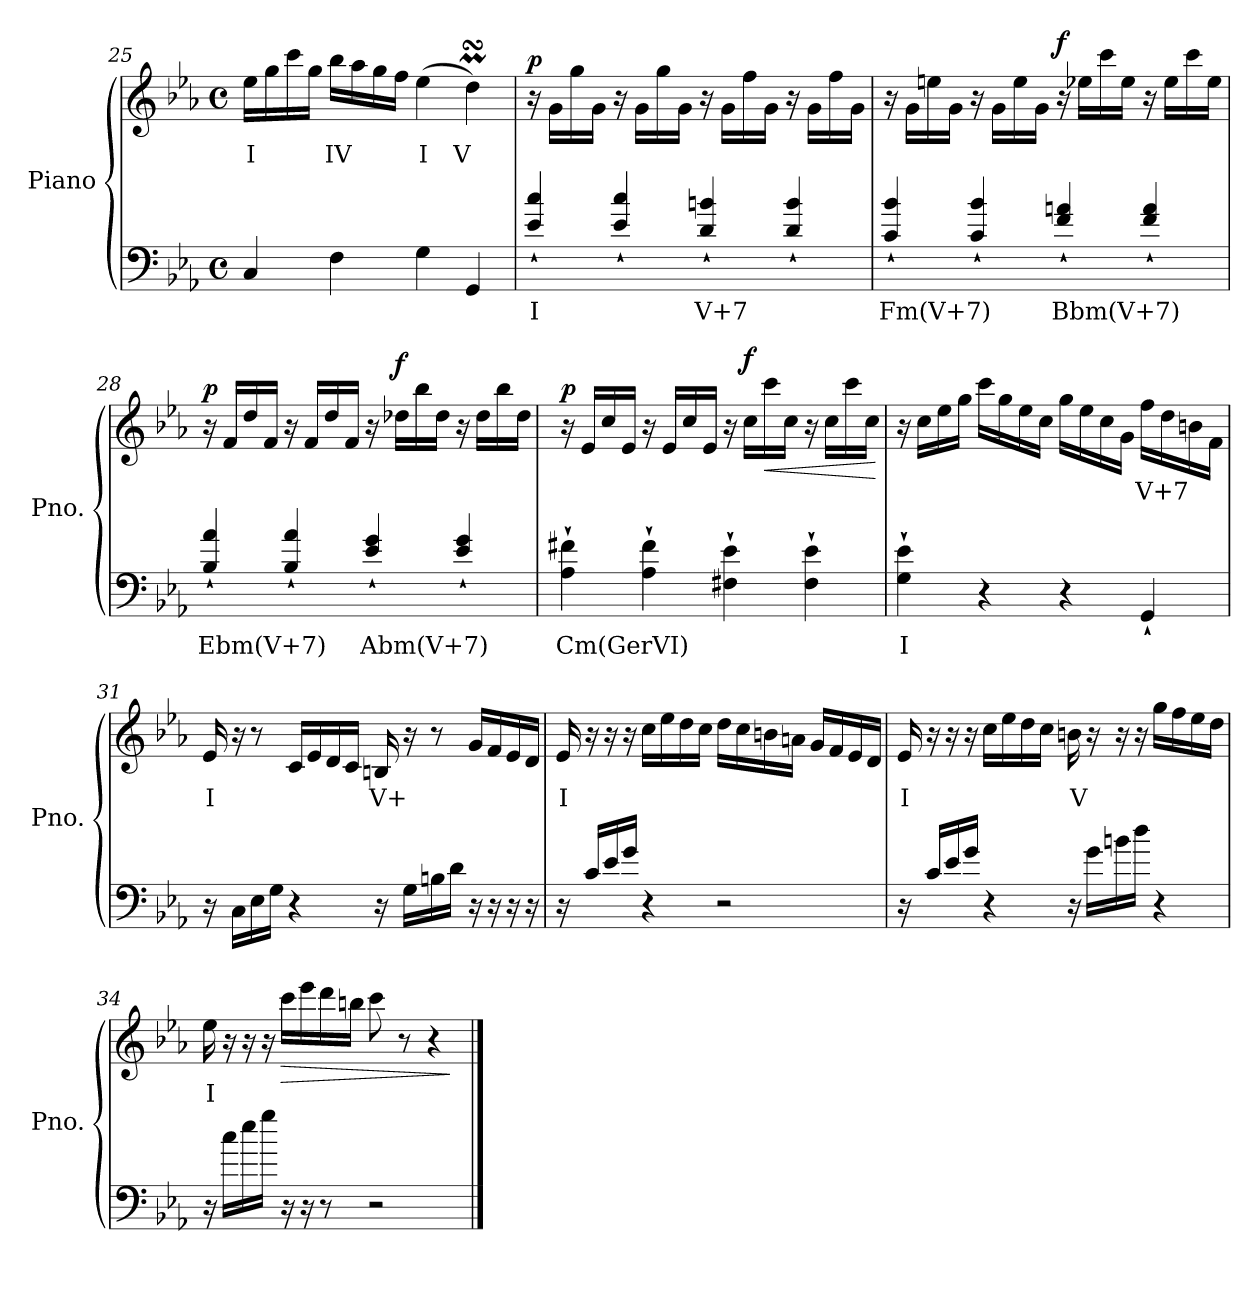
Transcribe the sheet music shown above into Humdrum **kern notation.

**kern	**text	**kern	**text	**dynam
*part1	*part1	*part1	*part1	*part1
*staff2	*staff2	*staff1	*staff1	*staff1/2
*I"Piano	*	*	*	*
*I'Pno.	*	*	*	*
*clefF4	*	*clefG2	*	*
*k[b-e-a-]	*	*k[b-e-a-]	*	*
*M4/4	*	*M4/4	*	*
*met(c)	*	*met(c)	*	*
=25	=25	=25	=25	=25
!	!	!	!LO:LY:b	!
4C/	.	16ee-\LL	I	.
.	.	16gg\	.	.
.	.	16ccc\	.	.
.	.	16gg\JJ	.	.
!	!	!	!LO:LY:b	!
4F<\	.	16bb-\LL	IV	.
.	.	16aa-\	.	.
.	.	16gg\	.	.
.	.	16ff\JJ	.	.
!	!	!	!LO:LY:b	!
4G\	.	(>4ee-\	I	.
!	!	!	!LO:LY:b	!
4GG/	.	4ddmsSsS\)	V	.
=26	=26	=26	=26	=26
!	!LO:LY:b	!	!	!LO:DY:b
4e-/`< 4cc/`<	I	16r	.	p
.	.	16g\LL	.	.
.	.	16gg\	.	.
.	.	16g\JJ	.	.
4e-/` 4cc/`	.	16r	.	.
.	.	16g\LL	.	.
.	.	16gg\	.	.
.	.	16g\JJ	.	.
!	!LO:LY:b	!	!	!
4d/`< 4bn/`<	V+7	16r	.	.
.	.	16g\LL	.	.
.	.	16ff\	.	.
.	.	16g\JJ	.	.
4d/` 4b/`	.	16r	.	.
.	.	16g\LL	.	.
.	.	16ff\	.	.
.	.	16g\JJ	.	.
!!LO:LB:g=z
=27	=27	=27	=27	=27
!	!LO:LY:b	!	!	!
4c/`< 4b-/`<	Fm(V+7)	16r	.	.
.	.	16g\LL	.	.
.	.	16een\	.	.
.	.	16g\JJ	.	.
4c/` 4b-/`	.	16r	.	.
.	.	16g\LL	.	.
.	.	16ee\	.	.
.	.	16g\JJ	.	.
!	!LO:LY:b	!	!	!LO:DY:b
4f/`< 4an/`<	Bbm(V+7)	16r	.	f
.	.	16ee-X\LL	.	.
.	.	16ccc\	.	.
.	.	16ee-\JJ	.	.
4f/` 4a/`	.	16r	.	.
.	.	16ee-\LL	.	.
.	.	16ccc\	.	.
.	.	16ee-\JJ	.	.
=28	=28	=28	=28	=28
!	!LO:LY:b	!	!	!LO:DY:b
4B-/`< 4a-/`<	Ebm(V+7)	16r	.	p
.	.	16f/LL	.	.
.	.	16dd/	.	.
.	.	16f/JJ	.	.
4B-/` 4a-/`	.	16r	.	.
.	.	16f/LL	.	.
.	.	16dd/	.	.
.	.	16f/JJ	.	.
!	!LO:LY:b	!	!	!
4e-/`< 4g/`<	Abm(V+7)	16r	.	.
!	!	!	!	!LO:DY:b
.	.	16dd-X\LL	.	f
.	.	16bb-\	.	.
.	.	16dd-\JJ	.	.
4e-/` 4g/`	.	16r	.	.
.	.	16dd-\LL	.	.
.	.	16bb-\	.	.
.	.	16dd-\JJ	.	.
!!LO:LB:g=z
=29	=29	=29	=29	=29
!	!LO:LY:b	!	!	!LO:DY:b
4A-\`< 4f#X\`<	Cm(GerVI)	16r	.	p
.	.	16e-/LL	.	.
.	.	16cc/	.	.
.	.	16e-/JJ	.	.
4A-\` 4f#\`	.	16r	.	.
.	.	16e-/LL	.	.
.	.	16cc/	.	.
.	.	16e-/JJ	.	.
4F#X\`< 4e-\`<	.	16r	.	.
!	!	!	!	!LO:DY:b
.	.	16cc\LL	.	f
!	!	!	!	!LO:HP:b
.	.	16ccc\	.	<
.	.	16cc\JJ	.	.
4F#\` 4e-\`	.	16r	.	.
.	.	16cc\LL	.	.
.	.	16ccc\	.	.
.	.	16cc\JJ	.	.
.	.	.	.	[
=30	=30	=30	=30	=30
!	!LO:LY:b	!	!	!
4G\` 4e-\`	I	16r	.	.
.	.	16cc\LL	.	.
.	.	16ee-\	.	.
.	.	16gg\JJ	.	.
4r	.	16ccc\LL	.	.
.	.	16gg\	.	.
.	.	16ee-\	.	.
.	.	16cc\JJ	.	.
4r	.	16gg\LL	.	.
.	.	16ee-\	.	.
.	.	16cc\	.	.
.	.	16g\JJ	.	.
!	!	!	!LO:LY:b	!
4GG<`/	.	16ff\LL	V+7	.
.	.	16dd\	.	.
.	.	16bn\	.	.
.	.	16f\JJ	.	.
!!LO:LB:g=z
=31	=31	=31	=31	=31
!	!	!	!LO:LY:b	!
16r	.	16e-/	I	.
16C<\LL	.	16r	.	.
16E-\	.	8r	.	.
16G\JJ	.	.	.	.
4r	.	16c/LL	.	.
.	.	16e-/	.	.
.	.	16d/	.	.
.	.	16c/JJ	.	.
!	!	!	!LO:LY:b	!
16r	.	16Bn/	V+	.
16G<\LL	.	16r	.	.
16Bn\	.	8r	.	.
16d\JJ	.	.	.	.
16r	.	16g/LL	.	.
16r	.	16f/	.	.
16r	.	16e-/	.	.
16r	.	16d/JJ	.	.
=32	=32	=32	=32	=32
!	!	!	!LO:LY:b	!
16r	.	16e-/	I	.
16c/LL	.	16r	.	.
16e-/	.	16r	.	.
16g/JJ	.	16r	.	.
4r	.	16cc\LL	.	.
.	.	16ee-\	.	.
.	.	16dd\	.	.
.	.	16cc\JJ	.	.
2r	.	16dd\LL	.	.
.	.	16cc\	.	.
.	.	16bn\	.	.
.	.	16an\JJ	.	.
.	.	16g/LL	.	.
.	.	16f/	.	.
.	.	16e-/	.	.
.	.	16d/JJ	.	.
!!LO:PB:g=z
=33	=33	=33	=33	=33
!	!	!	!LO:LY:b	!
16r	.	16e-/	I	.
16c/LL	.	16r	.	.
16e-/	.	16r	.	.
16g/JJ	.	16r	.	.
4r	.	16cc\LL	.	.
.	.	16ee-\	.	.
.	.	16dd\	.	.
.	.	16cc\JJ	.	.
!	!	!	!LO:LY:b	!
16r	.	16bn\	V	.
16g\LL	.	16r	.	.
16bn\	.	16r	.	.
16dd\JJ	.	16r	.	.
4r	.	16gg\LL	.	.
.	.	16ff\	.	.
.	.	16ee-\	.	.
.	.	16dd\JJ	.	.
=34	=34	=34	=34	=34
!	!	!	!LO:LY:b	!
16r	.	16ee-\	I	.
16cc\LL	.	16r	.	.
16ee-\	.	16r	.	.
16gg\JJ	.	16r	.	.
!	!	!	!	!LO:HP:b
16r	.	16ccc\LL	.	>
16r	.	16eee-\	.	.
8r	.	16ddd\	.	.
.	.	16bbn\JJ	.	.
2r	.	8ccc\	.	.
.	.	8r	.	.
.	.	4r	.	.
.	.	.	.	]
==	==	==	==	==
*-	*-	*-	*-	*-
